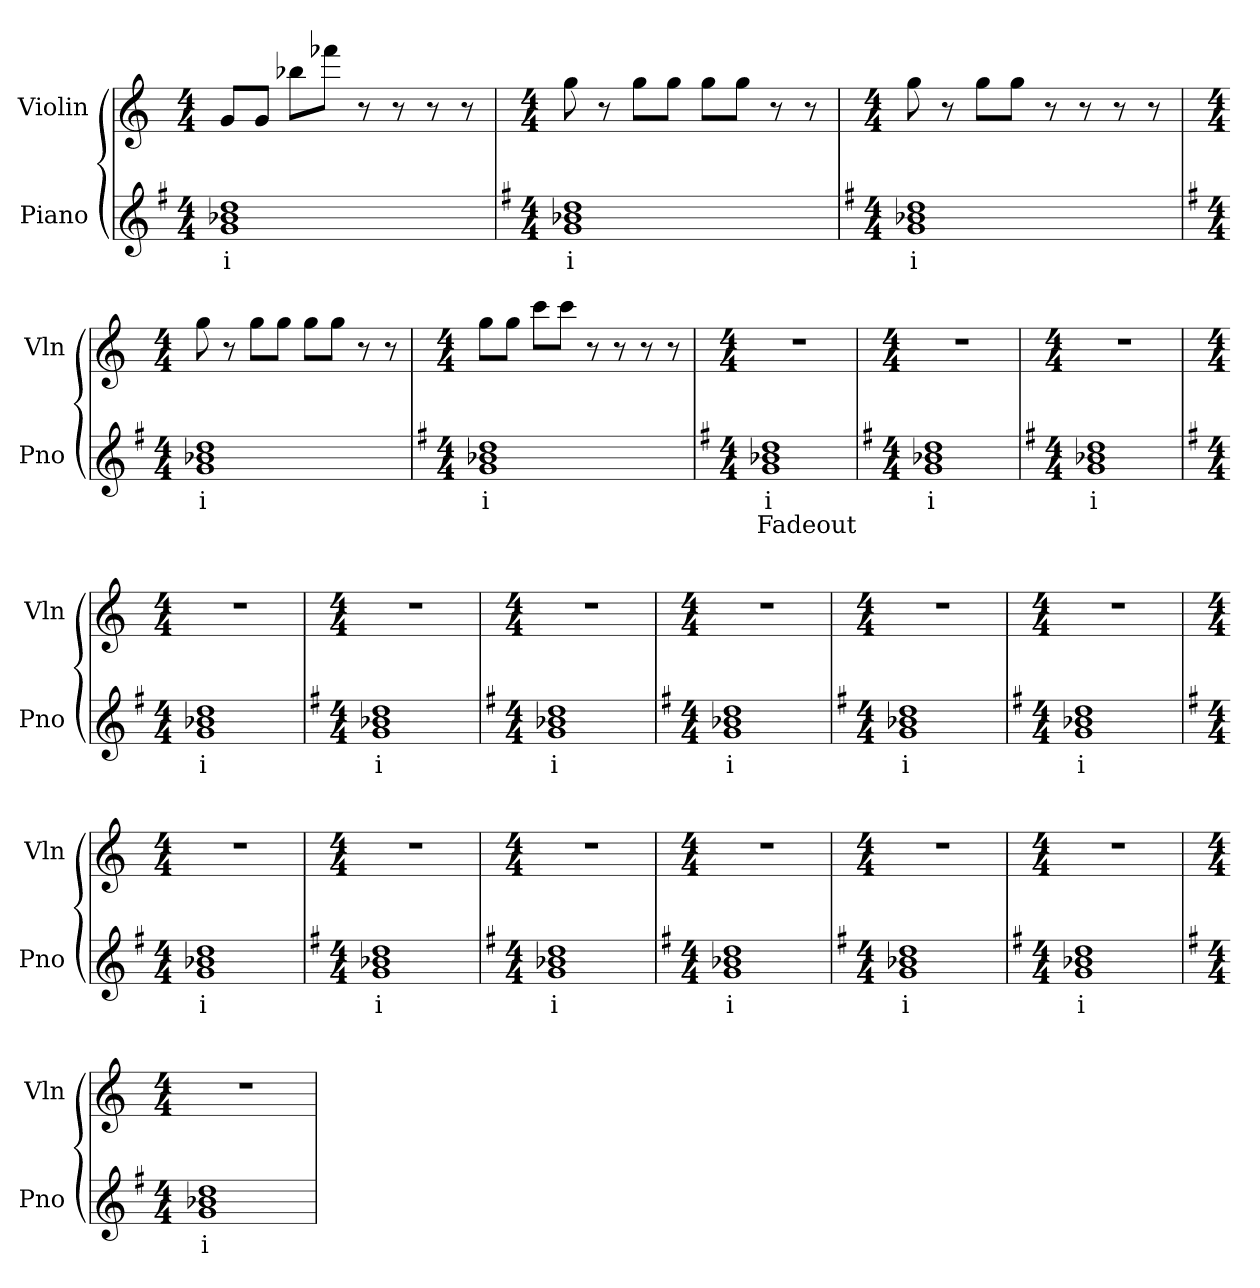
**kern	**text	**text	**kern
*part2	*part2	*part2	*part1
*staff2	*staff2	*staff2	*staff1
*I"Piano	*	*	*I"Violin
*I'Pno	*	*	*I'Vln
*k[f#]	*	*	*
*G:	*	*	*
*M4/4	*	*	*M4/4
=	=	=	=
1g 1b-X 1dd	i	.	8gL
.	.	.	8gJ
.	.	.	8bb-XL
.	.	.	8fff-XJ
.	.	.	8r
.	.	.	8r
.	.	.	8r
.	.	.	8r
=	=	=	=
*k[f#]	*	*	*
*G:	*	*	*
*M4/4	*	*	*M4/4
1g 1b-X 1dd	i	.	8gg
.	.	.	8r
.	.	.	8ggL
.	.	.	8ggJ
.	.	.	8ggL
.	.	.	8ggJ
.	.	.	8r
.	.	.	8r
=	=	=	=
*k[f#]	*	*	*
*G:	*	*	*
*M4/4	*	*	*M4/4
1g 1b-X 1dd	i	.	8gg
.	.	.	8r
.	.	.	8ggL
.	.	.	8ggJ
.	.	.	8r
.	.	.	8r
.	.	.	8r
.	.	.	8r
=	=	=	=
*k[f#]	*	*	*
*G:	*	*	*
*M4/4	*	*	*M4/4
1g 1b-X 1dd	i	.	8gg
.	.	.	8r
.	.	.	8ggL
.	.	.	8ggJ
.	.	.	8ggL
.	.	.	8ggJ
.	.	.	8r
.	.	.	8r
=	=	=	=
*k[f#]	*	*	*
*G:	*	*	*
*M4/4	*	*	*M4/4
1g 1b-X 1dd	i	.	8ggL
.	.	.	8ggJ
.	.	.	8cccL
.	.	.	8cccJ
.	.	.	8r
.	.	.	8r
.	.	.	8r
.	.	.	8r
=	=	=	=
*k[f#]	*	*	*
*G:	*	*	*
*M4/4	*	*	*M4/4
1g 1b-X 1dd	i	Fadeout	1r
=	=	=	=
*k[f#]	*	*	*
*G:	*	*	*
*M4/4	*	*	*M4/4
1g 1b-X 1dd	i	.	1r
=	=	=	=
*k[f#]	*	*	*
*G:	*	*	*
*M4/4	*	*	*M4/4
1g 1b-X 1dd	i	.	1r
=	=	=	=
*k[f#]	*	*	*
*G:	*	*	*
*M4/4	*	*	*M4/4
1g 1b-X 1dd	i	.	1r
=	=	=	=
*k[f#]	*	*	*
*G:	*	*	*
*M4/4	*	*	*M4/4
1g 1b-X 1dd	i	.	1r
=	=	=	=
*k[f#]	*	*	*
*G:	*	*	*
*M4/4	*	*	*M4/4
1g 1b-X 1dd	i	.	1r
=	=	=	=
*k[f#]	*	*	*
*G:	*	*	*
*M4/4	*	*	*M4/4
1g 1b-X 1dd	i	.	1r
=	=	=	=
*k[f#]	*	*	*
*G:	*	*	*
*M4/4	*	*	*M4/4
1g 1b-X 1dd	i	.	1r
=	=	=	=
*k[f#]	*	*	*
*G:	*	*	*
*M4/4	*	*	*M4/4
1g 1b-X 1dd	i	.	1r
=	=	=	=
*k[f#]	*	*	*
*G:	*	*	*
*M4/4	*	*	*M4/4
1g 1b-X 1dd	i	.	1r
=	=	=	=
*k[f#]	*	*	*
*G:	*	*	*
*M4/4	*	*	*M4/4
1g 1b-X 1dd	i	.	1r
=	=	=	=
*k[f#]	*	*	*
*G:	*	*	*
*M4/4	*	*	*M4/4
1g 1b-X 1dd	i	.	1r
=	=	=	=
*k[f#]	*	*	*
*G:	*	*	*
*M4/4	*	*	*M4/4
1g 1b-X 1dd	i	.	1r
=	=	=	=
*k[f#]	*	*	*
*G:	*	*	*
*M4/4	*	*	*M4/4
1g 1b-X 1dd	i	.	1r
=	=	=	=
*k[f#]	*	*	*
*G:	*	*	*
*M4/4	*	*	*M4/4
1g 1b-X 1dd	i	.	1r
=	=	=	=
*k[f#]	*	*	*
*G:	*	*	*
*M4/4	*	*	*M4/4
1g 1b-X 1dd	i	.	1r
=	=	=	=
*-	*-	*-	*-
